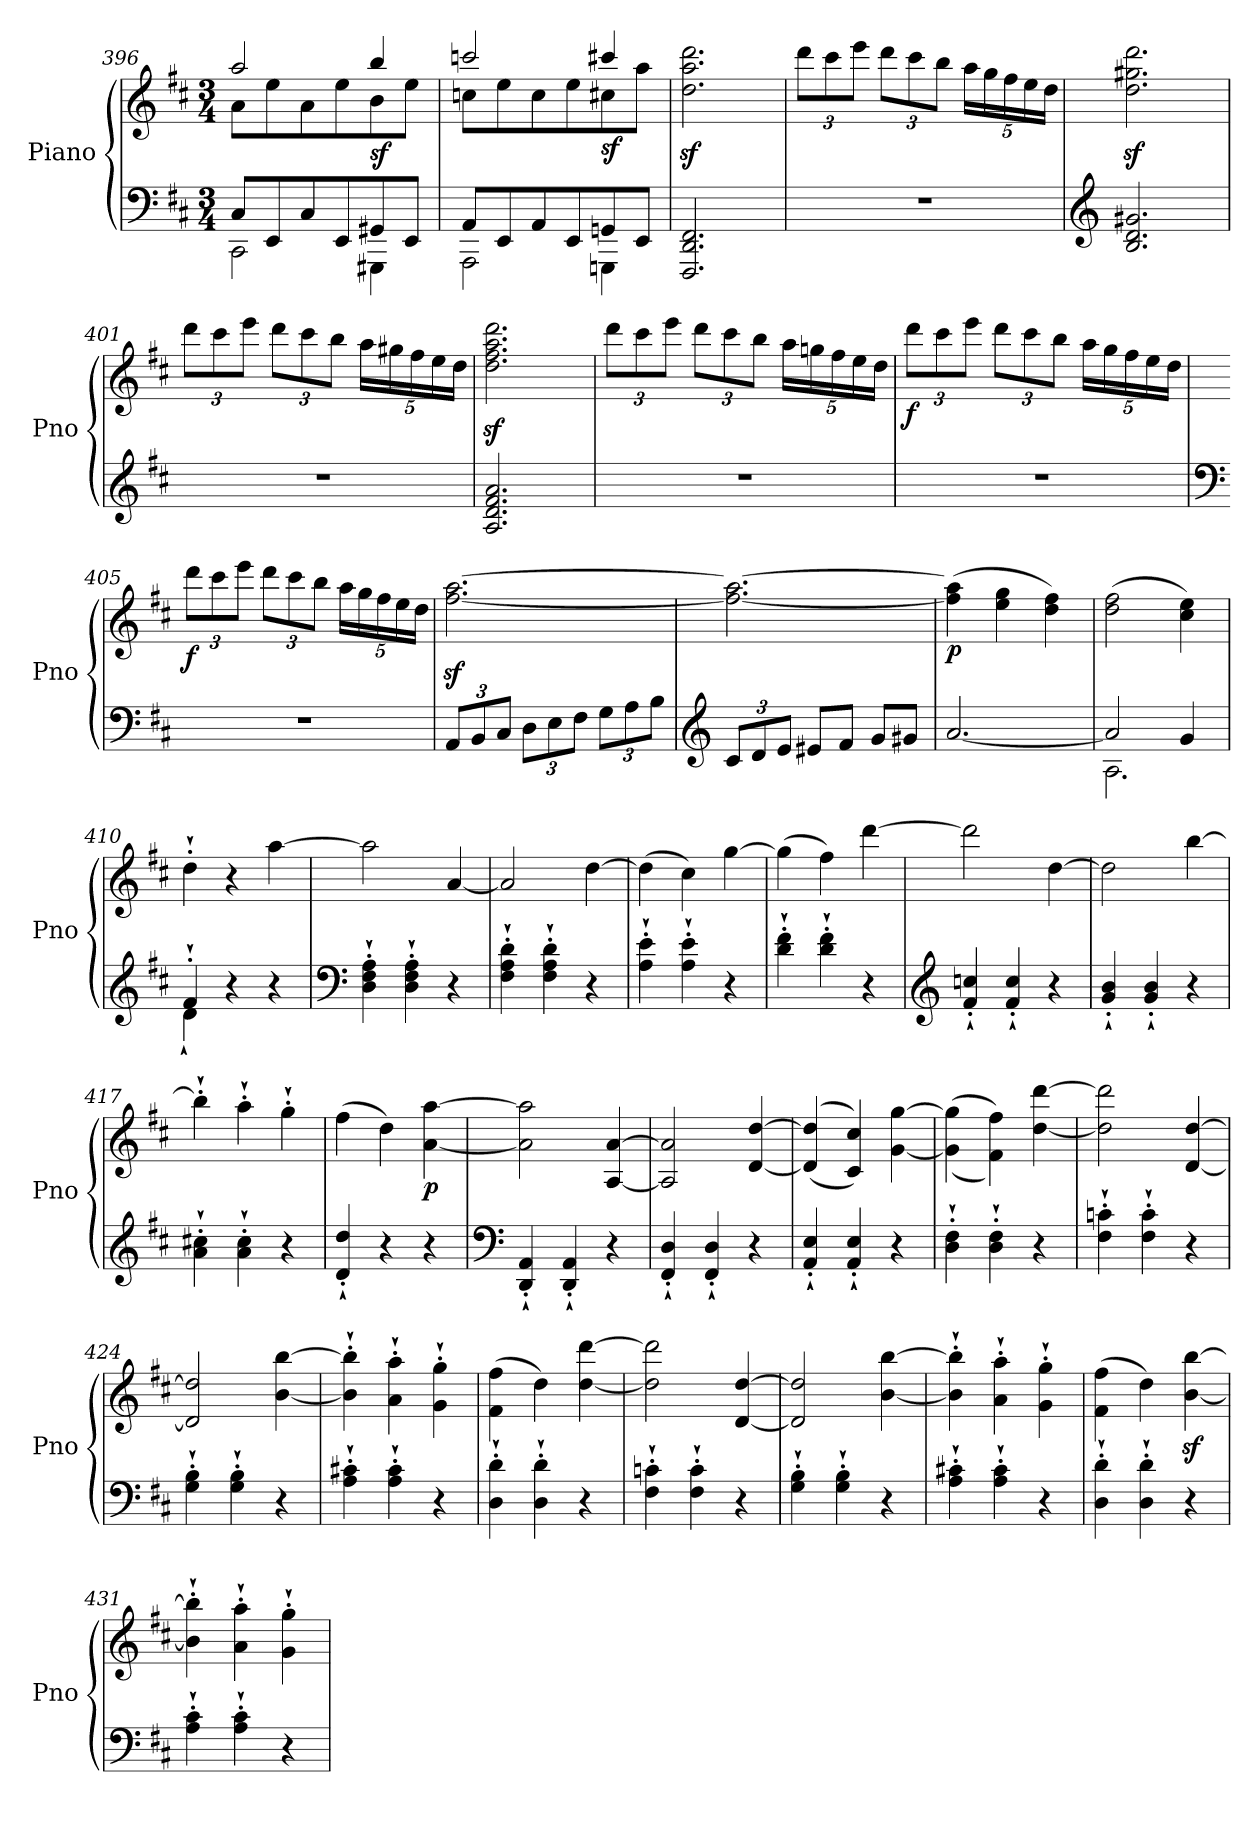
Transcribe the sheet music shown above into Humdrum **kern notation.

**kern	**kern	**dynam
*part1	*part1	*part1
*staff2	*staff1	*staff1/2
*I"Piano	*	*
*I'Pno	*	*
*clefF4	*clefG2	*
*k[f#c#]	*k[f#c#]	*
*M3/4	*M3/4	*
=396	=396	=396
*^	*^	*
8C#/L	2CC#\	2aa/	8a\L	.
8EE/	.	.	8ee\	.
8C#/	.	.	8a\	.
8EE/	.	.	8ee\	.
!	!	!	!	!LO:DY:b
8GG#X/	4GGG#X\	4bb/	8b\	sf
8EE/J	.	.	8ee\J	.
=397	=397	=397	=397	=397
8AA/L	2AAA\	2cccn/	8ccn\L	.
8EE/	.	.	8ee\	.
8AA/	.	.	8cc\	.
8EE/	.	.	8ee\	.
!	!	!	!	!LO:DY:b
8GGn/	4GGGn\	4ccc#X/	8cc#X\	sf
8EE/J	.	.	8aa\J	.
*v	*v	*	*	*
*	*v	*v	*
=398	=398	=398
2.FFF#/ 2.DD/ 2.FF#/	2.dd\z< 2.aa\z< 2.ddd\z<	.
=399	=399	=399
*	*Xbrackettup	*
2.r	12ddd\L	.
.	12ccc#\	.
.	12eee\J	.
.	12ddd\L	.
.	12ccc#\	.
.	12bb\J	.
.	20aa\LL	.
.	20gg\	.
.	20ff#\	.
.	20ee\	.
.	20dd\JJ	.
=400	=400	=400
*clefG2	*	*
2.B/ 2.d/ 2.g#X/	2.dd\z< 2.gg#X\z< 2.ddd\z<	.
!!LO:LB:g=z
=401	=401	=401
2.r	12ddd\L	.
.	12ccc#\	.
.	12eee\J	.
.	12ddd\L	.
.	12ccc#\	.
.	12bb\J	.
.	20aa\LL	.
.	20gg#X\	.
.	20ff#\	.
.	20ee\	.
.	20dd\JJ	.
=402	=402	=402
2.A/ 2.d/ 2.f#/ 2.a/	2.dd\z< 2.ff#\z< 2.aa\z< 2.ddd\z<	.
=403	=403	=403
2.r	12ddd\L	.
.	12ccc#\	.
.	12eee\J	.
.	12ddd\L	.
.	12ccc#\	.
.	12bb\J	.
.	20aa\LL	.
.	20ggn\	.
.	20ff#\	.
.	20ee\	.
.	20dd\JJ	.
=404	=404	=404
!	!	!LO:DY:b
2.r	12ddd\L	f
.	12ccc#\	.
.	12eee\J	.
.	12ddd\L	.
.	12ccc#\	.
.	12bb\J	.
.	20aa\LL	.
.	20gg\	.
.	20ff#\	.
.	20ee\	.
.	20dd\JJ	.
!!LO:LB:g=z
=405	=405	=405
*clefF4	*	*
!	!	!LO:DY:b
2.r	12ddd\L	f
.	12ccc#\	.
.	12eee\J	.
.	12ddd\L	.
.	12ccc#\	.
.	12bb\J	.
.	20aa\LL	.
.	20gg\	.
.	20ff#\	.
.	20ee\	.
.	20dd\JJ	.
=406	=406	=406
*Xbrackettup	*	*
12AA/L	[2.ff#\z< [2.aa\z<	.
12BB/	.	.
12C#/J	.	.
12D\L	.	.
12E\	.	.
12F#\J	.	.
12G\L	.	.
12A\	.	.
12B\J	.	.
=407	=407	=407
*clefG2	*	*
!	!	!LO:DY:b=2
12c#/L	2.ff#\_ 2.aa\_	other-dynamics
12d/	.	.
12e/J	.	.
8e#X/L	.	.
8f#/J	.	.
8g/L	.	.
8g#X/J	.	.
=408	=408	=408
!	!	!LO:DY:b
[2.a/	(4ff#\] 4aa\]	p
.	4ee\ 4gg\	.
.	4dd\ 4ff#\)	.
=409	=409	=409
*^	*	*
2a/]	2.A\	(2dd\ 2ff#\	.
4g/	.	4cc#\ 4ee\)	.
=410	=410	=410	=410
4f#'`/	4d`\	4dd'`\	.
4r	2ryy	4r	.
4r	.	[4aa\	.
*v	*v	*	*
!!LO:LB:g=z
=411	=411	=411
*clefF4	*	*
4D\'` 4F#\'` 4A\'`	2aa\]	.
4D\'` 4F#\'` 4A\'`	.	.
4r	[4a/	.
!!LO:PB:g=z
=412	=412	=412
4F#\'` 4A\'` 4d\'`	2a/]	.
4F#\'` 4A\'` 4d\'`	.	.
4r	[4dd\	.
=413	=413	=413
4A\'` 4e\'`	(4dd\]	.
4A\'` 4e\'`	4cc#\)	.
4r	[4gg\	.
=414	=414	=414
4d\'` 4f#\'`	(4gg\]	.
4d\'` 4f#\'`	4ff#\)	.
4r	[4ddd\	.
=415	=415	=415
*clefG2	*	*
4f#/'` 4ccn/'`	2ddd\]	.
4f#/'` 4cc/'`	.	.
4r	[4dd\	.
=416	=416	=416
4g/'` 4b/'`	2dd\]	.
4g/'` 4b/'`	.	.
4r	[4bb\	.
=417	=417	=417
4a\'` 4cc#X\'`	4bb'`\]	.
4a\'` 4cc#\'`	4aa'`\	.
4r	4gg'`\	.
=418	=418	=418
4d/'` 4dd/'`	(4ff#\	.
4r	4dd\)	.
!	!	!LO:DY:b
4r	[4a\ [4aa\	p
=419	=419	=419
*clefF4	*	*
4DD/'` 4AA/'`	2a\] 2aa\]	.
4DD/'` 4AA/'`	.	.
4r	[4A/ [4a/	.
!!LO:LB:g=z
=420	=420	=420
4FF#/'` 4D/'`	2A/] 2a/]	.
4FF#/'` 4D/'`	.	.
4r	[4d/ [4dd/	.
=421	=421	=421
4AA/'` 4E/'`	(>(4d/] 4dd/]	.
4AA/'` 4E/'`	4c#/ 4cc#/))	.
4r	[4g\ [4gg\	.
=422	=422	=422
4D\'` 4F#\'`	((4g\] 4gg\]	.
4D\'` 4F#\'`	4f#\ 4ff#\))	.
4r	[4dd\ [4ddd\	.
!!LO:PB:g=z
=423	=423	=423
4F#\'` 4cn\'`	2dd\] 2ddd\]	.
4F#\'` 4c\'`	.	.
4r	[4d/ [4dd/	.
=424	=424	=424
4G\'` 4B\'`	2d/] 2dd/]	.
4G\'` 4B\'`	.	.
4r	[4b\ [4bb\	.
=425	=425	=425
4A\'` 4c#X\'`	4b\]'` 4bb\]'`	.
4A\'` 4c#\'`	4a\'` 4aa\'`	.
4r	4g\'` 4gg\'`	.
=426	=426	=426
4D\'` 4d\'`	(4f#\ 4ff#\	.
4D\'` 4d\'`	4dd\)	.
4r	[4dd\ [4ddd\	.
=427	=427	=427
4F#\'` 4cn\'`	2dd\] 2ddd\]	.
4F#\'` 4c\'`	.	.
!	!	!LO:DY:b
4r	[4d/ [4dd/	other-dynamics
=428	=428	=428
4G\'` 4B\'`	2d/] 2dd/]	.
4G\'` 4B\'`	.	.
4r	[4b\ [4bb\	.
=429	=429	=429
4A\'` 4c#X\'`	4b\]'` 4bb\]'`	.
4A\'` 4c#\'`	4a\'` 4aa\'`	.
4r	4g\'` 4gg\'`	.
=430	=430	=430
4D\'` 4d\'`	(4f#\ 4ff#\	.
4D\'` 4d\'`	4dd\)	.
4r	[4b\z< [4bb\z<	.
!!LO:LB:g=z
=431	=431	=431
4A\'` 4c#\'`	4b\]'` 4bb\]'`	.
4A\'` 4c#\'`	4a\'` 4aa\'`	.
4r	4g\'` 4gg\'`	.
=	=	=
*-	*-	*-
